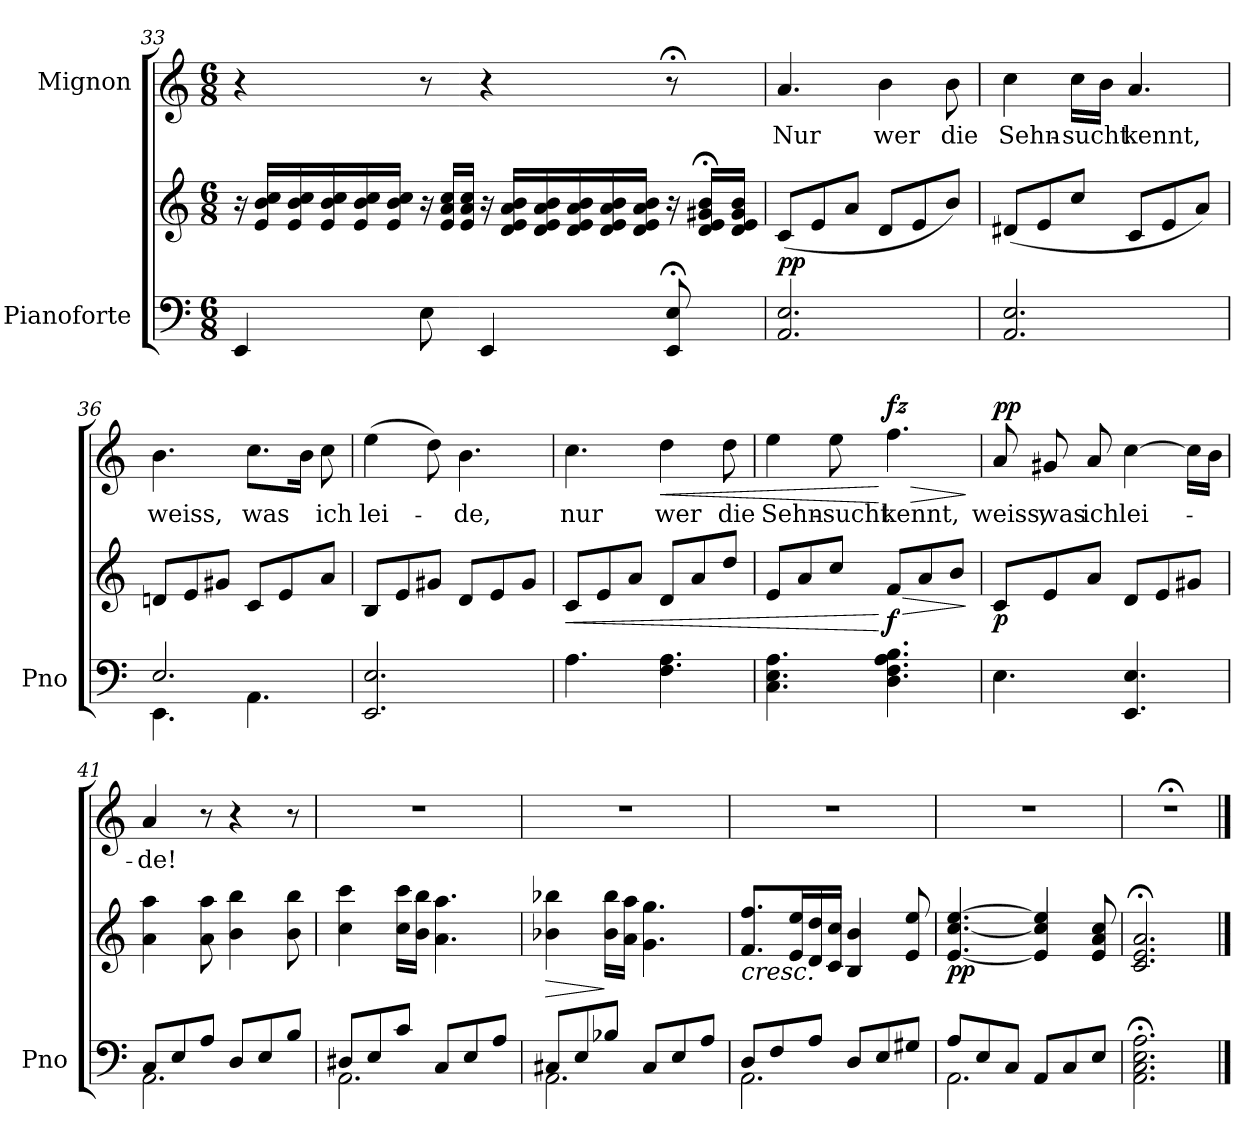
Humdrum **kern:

**kern	**kern	**dynam	**kern	**text	**dynam
*part2	*part2	*part2	*part1	*part1	*part1
*staff3	*staff2	*staff2/3	*staff1	*staff1	*staff1
*I"Pianoforte	*	*	*I"Mignon	*	*
*I'Pno	*	*	*	*	*
*clefF4	*clefG2	*	*clefG2	*	*
*k[]	*k[]	*	*k[]	*	*
*M6/8	*M6/8	*	*M6/8	*	*
*	*Xtuplet	*	*	*	*
=33	=33	=33	=33	=33	=33
4EE/	24r	.	4r	.	.
.	24e/ 24b/ 24cc/LL	.	.	.	.
.	24e/ 24b/ 24cc/	.	.	.	.
.	24e/ 24b/ 24cc/	.	.	.	.
.	24e/ 24b/ 24cc/	.	.	.	.
.	24e/ 24b/ 24cc/JJ	.	.	.	.
8E\	24r	.	8r	.	.
.	24e/ 24a/ 24cc/LL	.	.	.	.
.	24e/ 24a/ 24cc/JJ	.	.	.	.
4EE/	24r	.	4r	.	.
.	24d/ 24e/ 24a/ 24b/LL	.	.	.	.
.	24d/ 24e/ 24a/ 24b/	.	.	.	.
.	24d/ 24e/ 24a/ 24b/	.	.	.	.
.	24d/ 24e/ 24a/ 24b/	.	.	.	.
.	24d/ 24e/ 24a/ 24b/JJ	.	.	.	.
8EE/;< 8E/;<	24r	.	8r;<	.	.
.	24d/;< 24e/;< 24g#X/;< 24b/;<LL	.	.	.	.
.	24d/ 24e/ 24g#/ 24b/JJ	.	.	.	.
=34	=34	=34	=34	=34	=34
!	!	!LO:DY:a=2	!	!LO:LY:b	!
2.AA/ 2.E/	(<8c/L	pp	4.a/	Nur	.
.	8e/	.	.	.	.
.	8a/J	.	.	.	.
!	!	!	!	!LO:LY:b	!
.	8d/L	.	4b\	wer	.
.	8e/	.	.	.	.
!	!	!	!	!LO:LY:b	!
.	8b/J)	.	8b\	die	.
!!LO:LB:g=z
=35	=35	=35	=35	=35	=35
!	!	!	!	!LO:LY:b	!
2.AA/ 2.E/	(<8d#X/L	.	4cc\	Sehn-	.
.	8e/	.	.	.	.
!	!	!	!	!LO:LY:b	!
.	8cc/J	.	16cc\LL	-sucht	.
.	.	.	16b\JJ	.	.
!	!	!	!	!LO:LY:b	!
.	8c/L	.	4.a/	kennt,	.
.	8e/	.	.	.	.
.	8a/J)	.	.	.	.
=36	=36	=36	=36	=36	=36
*^	*	*	*	*	*
!	!	!	!	!	!LO:LY:b	!
2.E/	4.EE\	8dn/L	.	4.b\	weiss,	.
.	.	8e/	.	.	.	.
.	.	8g#X/J	.	.	.	.
!	!	!	!	!	!LO:LY:b	!
.	4.AA\	8c/L	.	8.cc\L	was	.
.	.	8e/	.	.	.	.
.	.	.	.	16b\Jk	.	.
!	!	!	!	!	!LO:LY:b	!
.	.	8a/J	.	8cc\	ich	.
*v	*v	*	*	*	*	*
=37	=37	=37	=37	=37	=37
!	!	!	!	!LO:LY:b	!
2.EE/ 2.E/	8B/L	.	(>4ee\	lei-	.
.	8e/	.	.	.	.
.	8g#X/J	.	8dd\)	.	.
!	!	!	!	!LO:LY:b	!
.	8d/L	.	4.b\	-de,	.
.	8e/	.	.	.	.
.	8g#/J	.	.	.	.
=38	=38	=38	=38	=38	=38
!	!	!LO:HP:b	!	!LO:LY:b	!
4.A\	8c/L	<	4.cc\	nur	.
.	8e/	.	.	.	.
.	8a/J	.	.	.	.
!	!	!	!	!LO:LY:b	!LO:HP:b
4.F\ 4.A\	8d/L	.	4dd\	wer	<
.	8a/	.	.	.	.
!	!	!	!	!LO:LY:b	!
.	8dd/J	.	8dd\	die	.
=39	=39	=39	=39	=39	=39
!	!	!	!	!LO:LY:b	!
4.C\ 4.E\ 4.A\	8e/L	.	4ee\	Sehn-	.
.	8a/	.	.	.	.
!	!	!	!	!LO:LY:b	!
.	8cc/J	.	8ee\	-sucht	.
!	!	!LO:HP:n=1:b	!	!LO:LY:b	!LO:HP:n=1:b
!	!	!LO:DY:n=1:b	!	!	!LO:DY:n=1:a
4.D\ 4.F\ 4.A\ 4.B\	8f/L	[ > f	4.ff\	kennt,	[ > fz
.	8a/	.	.	.	.
.	8b/J	.	.	.	.
.	.	]	.	.	]
=40	=40	=40	=40	=40	=40
!	!	!LO:DY:b	!	!LO:LY:b	!LO:DY:a
4.E\	8c/L	p	8a/	weiss,	pp
!	!	!	!	!LO:LY:b	!
.	8e/	.	8g#X/	was	.
!	!	!	!	!LO:LY:b	!
.	8a/J	.	8a/	ich	.
!	!	!	!	!LO:LY:b	!
4.EE/ 4.E/	8d/L	.	[4cc\	lei-	.
.	8e/	.	.	.	.
.	8g#X/J	.	16cc\LL]	.	.
.	.	.	16b\JJ	.	.
!!LO:LB:g=z
=41	=41	=41	=41	=41	=41
*^	*	*	*	*	*
!	!	!	!	!	!LO:LY:b	!
8C/L	2.AA\	4a\ 4aa\	.	4a/	-de!	.
8E/	.	.	.	.	.	.
8A/J	.	8a\ 8aa\	.	8r	.	.
8D/L	.	4b\ 4bb\	.	4r	.	.
8E/	.	.	.	.	.	.
8B/J	.	8b\ 8bb\	.	8r	.	.
=42	=42	=42	=42	=42	=42	=42
8D#X/L	2.AA\	4cc\ 4ccc\	.	2.r	.	.
8E/	.	.	.	.	.	.
8c/J	.	16cc\ 16ccc\LL	.	.	.	.
.	.	16b\ 16bb\JJ	.	.	.	.
8C/L	.	4.a\ 4.aa\	.	.	.	.
8E/	.	.	.	.	.	.
8A/J	.	.	.	.	.	.
=43	=43	=43	=43	=43	=43	=43
!	!	!	!LO:HP:b	!	!	!
8C#X/L	2.AA\	4b-X\ 4bb-X\	>	2.r	.	.
8E/	.	.	.	.	.	.
8B-X/J	.	16b-\ 16bb-\LL	]	.	.	.
.	.	16a\ 16aa\JJ	.	.	.	.
8C#/L	.	4.g\ 4.gg\	.	.	.	.
8E/	.	.	.	.	.	.
8A/J	.	.	.	.	.	.
=44	=44	=44	=44	=44	=44	=44
!	!	!LO:TX:b:i:t=cresc.	!	!	!	!
8D/L	2.AA\	8.f/ 8.ff/L	.	2.r	.	.
8F/	.	.	.	.	.	.
.	.	16e/ 16ee/L	.	.	.	.
8A/J	.	16d/ 16dd/	.	.	.	.
.	.	16c/ 16cc/JJ	.	.	.	.
8D/L	.	4B/ 4b/	.	.	.	.
8E/	.	.	.	.	.	.
8G#X/J	.	8e/ 8ee/	.	.	.	.
=45	=45	=45	=45	=45	=45	=45
!	!	!	!LO:DY:b	!	!	!
8A/L	2.AA\	[4.e/ [4.cc/ [4.ee/	pp	2.r	.	.
8E/	.	.	.	.	.	.
8C/J	.	.	.	.	.	.
8AA/L	.	4e/] 4cc/] 4ee/]	.	.	.	.
8C/	.	.	.	.	.	.
8E/J	.	8e/ 8a/ 8cc/	.	.	.	.
*v	*v	*	*	*	*	*
=46	=46	=46	=46	=46	=46
2.AA\;< 2.C\;< 2.E\;< 2.A\;<	2.c/;< 2.e/;< 2.a/;<	.	2.r;<	.	.
==	==	==	==	==	==
*-	*-	*-	*-	*-	*-
